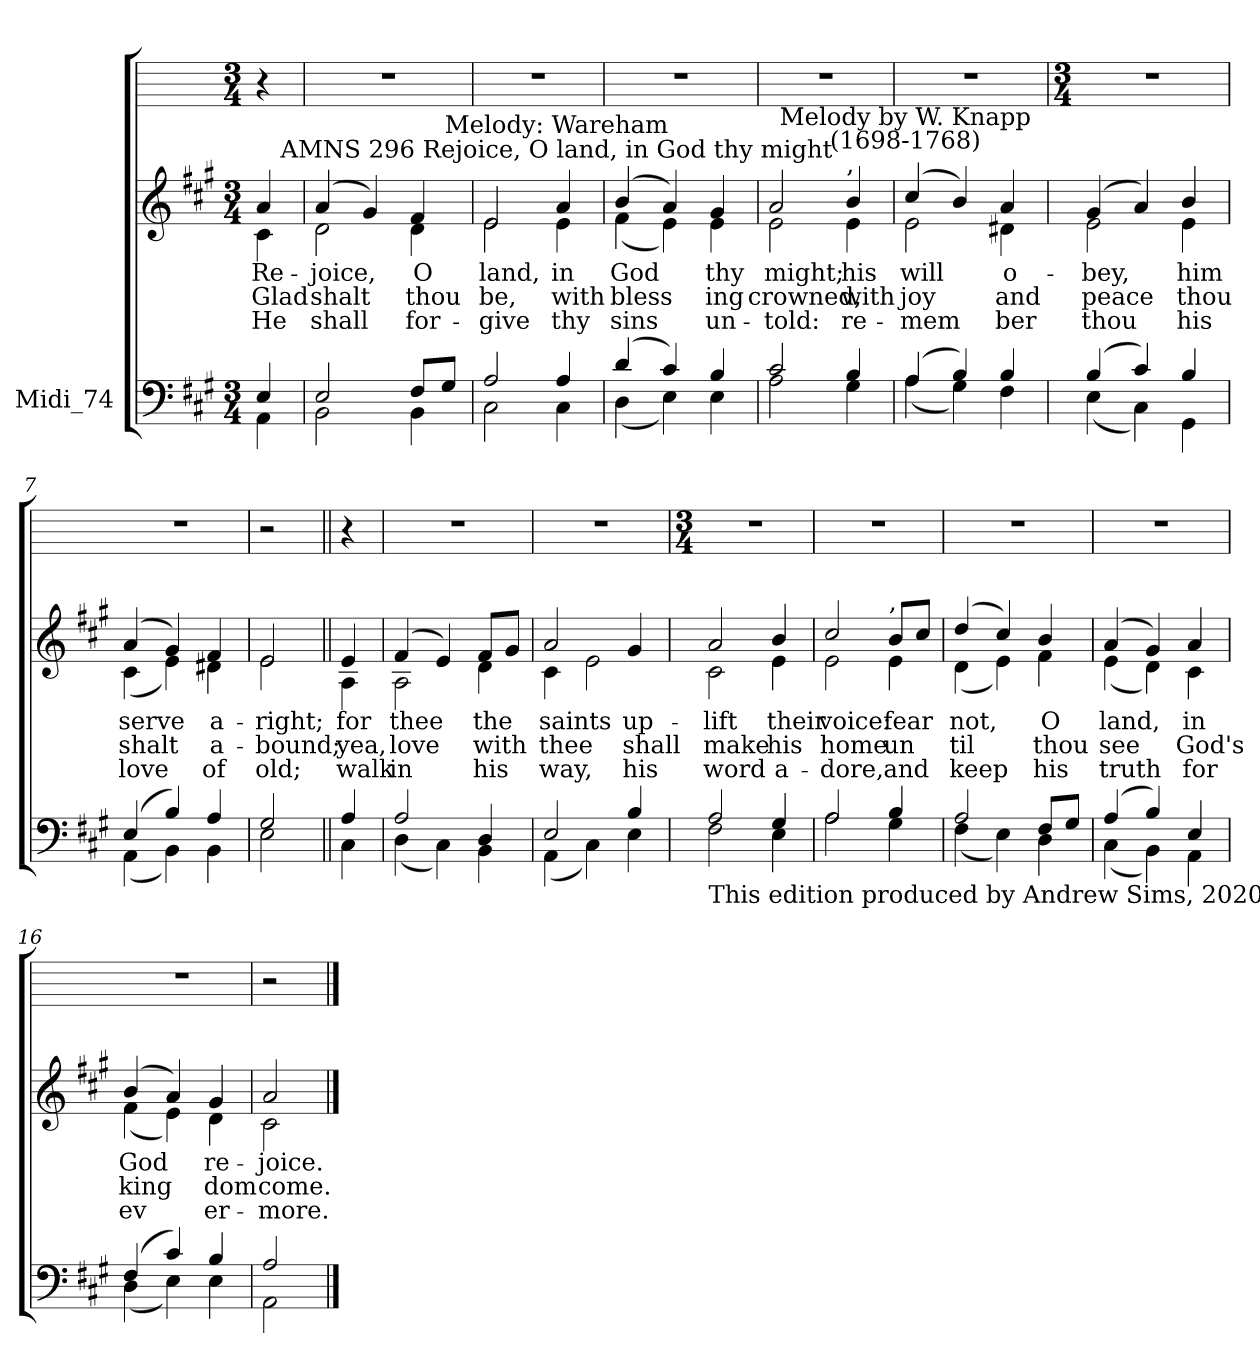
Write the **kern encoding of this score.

**kern	**kern	**text	**text	**text	**kern
*part3	*part2	*part2	*part2	*part2	*part1
*staff3	*staff2	*staff2	*staff2	*staff2	*staff1
*I"Midi_74	*	*	*	*	*
*clefF4	*clefG2	*	*	*	*
*k[f#c#g#]	*k[f#c#g#]	*	*	*	*
*A:	*A:	*	*	*	*
*M3/4	*M3/4	*	*	*	*M3/4
=	=	=	=	=	=
*^	*	*	*	*	*
!	!	!LO:TX:a:cj:t=Robert Bridges\n(1844-1930)	!	!	!	!
!	!	!	!LO:LY:b	!LO:LY:b	!LO:LY:b	!
*	*	*^	*	*	*	*
4E/	4AA\	4a/	4c#\	Re-	-Glad	He	4r
=1	=1	=1	=1	=1	=1	=1	=1
!	!	!	!	!LO:LY:b	!LO:LY:b	!LO:LY:b	!
2E/	2BB\	(>4a/	2d\	joice,	shalt	shall	2.r
.	.	4g#/)	.	.	.	.	.
!	!	!	!	!LO:LY:b	!LO:LY:b	!LO:LY:b	!
8F#/L	4BB\	4f#/	4d\	O	thou	for-	.
8G#/J	.	.	.	.	.	.	.
=2	=2	=2	=2	=2	=2	=2	=2
!	!	!	!	!LO:LY:b	!LO:LY:b	!LO:LY:b	!
2A/	2C#\	2e/	2e\	-land,	be,	give	2.r
!	!	!LO:TX:a:cj:t=AMNS 296 Rejoice, O land, in God thy might	!	!	!	!	!
!	!	!LO:TX:a:cj:t=Melody&colon; Wareham	!	!	!	!	!
!	!	!	!	!LO:LY:b	!LO:LY:b	!LO:LY:b	!
4A/	4C#\	4a/	4e\	in	with	thy	.
=3	=3	=3	=3	=3	=3	=3	=3
!	!	!	!	!LO:LY:b	!LO:LY:b	!LO:LY:b	!
(>4d/	(<4D\	(>4b/	(<4f#\	God	bless	sins	2.r
4c#/)	4E\)	4a/)	4e\)	.	.	.	.
!	!	!	!	!LO:LY:b	!LO:LY:b	!LO:LY:b	!
4B/	4E\	4g#/	4e\	thy	ing	un-	.
=4	=4	=4	=4	=4	=4	=4	=4
!	!	!	!	!LO:LY:b	!LO:LY:b	!LO:LY:b	!
2c#/	2A\	2a/	2e\	-might;	crowned,	told:	2.r
!	!	!LO:TX:a:t=,	!	!	!	!	!
!	!	!	!	!LO:LY:b	!LO:LY:b	!LO:LY:b	!
4B/	4G#\	4b/	4e\	his	with	re-	.
=5	=5	=5	=5	=5	=5	=5	=5
!	!	!LO:TX:a:cj:t=Melody by W. Knapp\n(1698-1768)	!	!	!	!	!
!	!	!	!	!LO:LY:b	!LO:LY:b	!LO:LY:b	!
(>4A/	(<4A\	(>4cc#/	2e\	-will	joy	mem	2.r
4B/)	4G#\)	4b/)	.	.	.	.	.
!	!	!	!	!LO:LY:b	!LO:LY:b	!LO:LY:b	!
4B/	4F#\	4a/	4d#X\	o-	-and	ber	.
!!LO:LB:g=z
=6	=6	=6	=6	=6	=6	=6	=6
*	*	*	*	*	*	*	*M3/4
!	!	!	!	!LO:LY:b	!LO:LY:b	!LO:LY:b	!
(>4B/	(<4E\	(>4g#/	2e\	bey,	peace	thou	2.r
4c#/)	4C#\)	4a/)	.	.	.	.	.
!	!	!	!	!LO:LY:b	!LO:LY:b	!LO:LY:b	!
4B/	4GG#\	4b/	4e\	him	thou	his	.
=7	=7	=7	=7	=7	=7	=7	=7
!	!	!	!	!LO:LY:b	!LO:LY:b	!LO:LY:b	!
(>4E/	(<4AA\	(>4a/	(<4c#\	serve	shalt	love	2.r
4B/)	4BB\)	4g#/)	4e\)	.	.	.	.
!	!	!	!	!LO:LY:b	!LO:LY:b	!LO:LY:b	!
4A/	4BB\	4f#/	4d#X\	a-	-a-	-of	.
=8	=8	=8	=8	=8	=8	=8	=8
!	!	!	!	!LO:LY:b	!LO:LY:b	!LO:LY:b	!
2G#/	2E\	2e/	2e\	right;	bound;	old;	2r
=9||	=9||	=9||	=9||	=9||	=9||	=9||	=9||
!	!	!	!	!LO:LY:b	!LO:LY:b	!LO:LY:b	!
4A/	4C#\	4e/	4A\	for	yea,	walk	4r
=10	=10	=10	=10	=10	=10	=10	=10
!	!	!	!	!LO:LY:b	!LO:LY:b	!LO:LY:b	!
2A/	(<4D\	(>4f#/	2A\	thee	love	in	2.r
.	4C#\)	4e/)	.	.	.	.	.
!	!	!	!	!LO:LY:b	!LO:LY:b	!LO:LY:b	!
4D/	4BB\	8f#/L	4d\	the	with	his	.
.	.	8g#/J	.	.	.	.	.
=11	=11	=11	=11	=11	=11	=11	=11
!	!	!	!	!LO:LY:b	!LO:LY:b	!LO:LY:b	!
2E/	(<4AA\	2a/	4c#\	saints	thee	way,	2.r
.	4C#\)	.	2e\	.	.	.	.
!	!	!	!	!LO:LY:b	!LO:LY:b	!LO:LY:b	!
4B/	4E\	4g#/	.	up-	-shall	his	.
!!LO:LB:g=z
=12	=12	=12	=12	=12	=12	=12	=12
*	*	*	*	*	*	*	*M3/4
!LO:TX:b:t=This edition produced by Andrew Sims, 2020	!	!	!	!	!	!	!
!	!	!	!	!LO:LY:b	!LO:LY:b	!LO:LY:b	!
2A/	2F#\	2a/	2c#\	lift	make	word	2.r
!	!	!	!	!LO:LY:b	!LO:LY:b	!LO:LY:b	!
4G#/	4E\	4b/	4e\	their	his	a-	.
=13	=13	=13	=13	=13	=13	=13	=13
!	!	!	!	!LO:LY:b	!LO:LY:b	!LO:LY:b	!
2A/	2A\	2cc#/	2e\	-voice:	home	dore,	2.r
!	!	!LO:TX:a:t=,	!	!	!	!	!
!	!	!	!	!LO:LY:b	!LO:LY:b	!LO:LY:b	!
4B/	4G#\	8b/L	4e\	fear	un	and	.
.	.	8cc#/J	.	.	.	.	.
=14	=14	=14	=14	=14	=14	=14	=14
!	!	!	!	!LO:LY:b	!LO:LY:b	!LO:LY:b	!
2A/	(<4F#\	(>4dd/	(<4d\	not,	til	keep	2.r
.	4E\)	4cc#/)	4e\)	.	.	.	.
!	!	!	!	!LO:LY:b	!LO:LY:b	!LO:LY:b	!
8F#/L	4D\	4b/	4f#\	O	thou	his	.
8G#/J	.	.	.	.	.	.	.
=15	=15	=15	=15	=15	=15	=15	=15
!	!	!	!	!LO:LY:b	!LO:LY:b	!LO:LY:b	!
(>4A/	(<4C#\	(>4a/	(<4e\	land,	see	truth	2.r
4B/)	4BB\)	4g#/)	4d\)	.	.	.	.
!	!	!	!	!LO:LY:b	!LO:LY:b	!LO:LY:b	!
4E/	4AA\	4a/	4c#\	in	God's	for	.
=16	=16	=16	=16	=16	=16	=16	=16
!	!	!	!	!LO:LY:b	!LO:LY:b	!LO:LY:b	!
(4F#/	(<4D\	(>4b/	(<4f#\	God	king	ev	2.r
4c#/)	4E\)	4a/)	4e\)	.	.	.	.
!	!	!	!	!LO:LY:b	!LO:LY:b	!LO:LY:b	!
4B/	4E\	4g#/	4d\	re-	-dom	er-	.
=17	=17	=17	=17	=17	=17	=17	=17
!	!	!	!	!LO:LY:b	!LO:LY:b	!LO:LY:b	!
2A/	2AA\	2a/	2c#\	-joice.	come.	more.	2r
*v	*v	*	*	*	*	*	*
*	*v	*v	*	*	*	*
==	==	==	==	==	==
*-	*-	*-	*-	*-	*-
